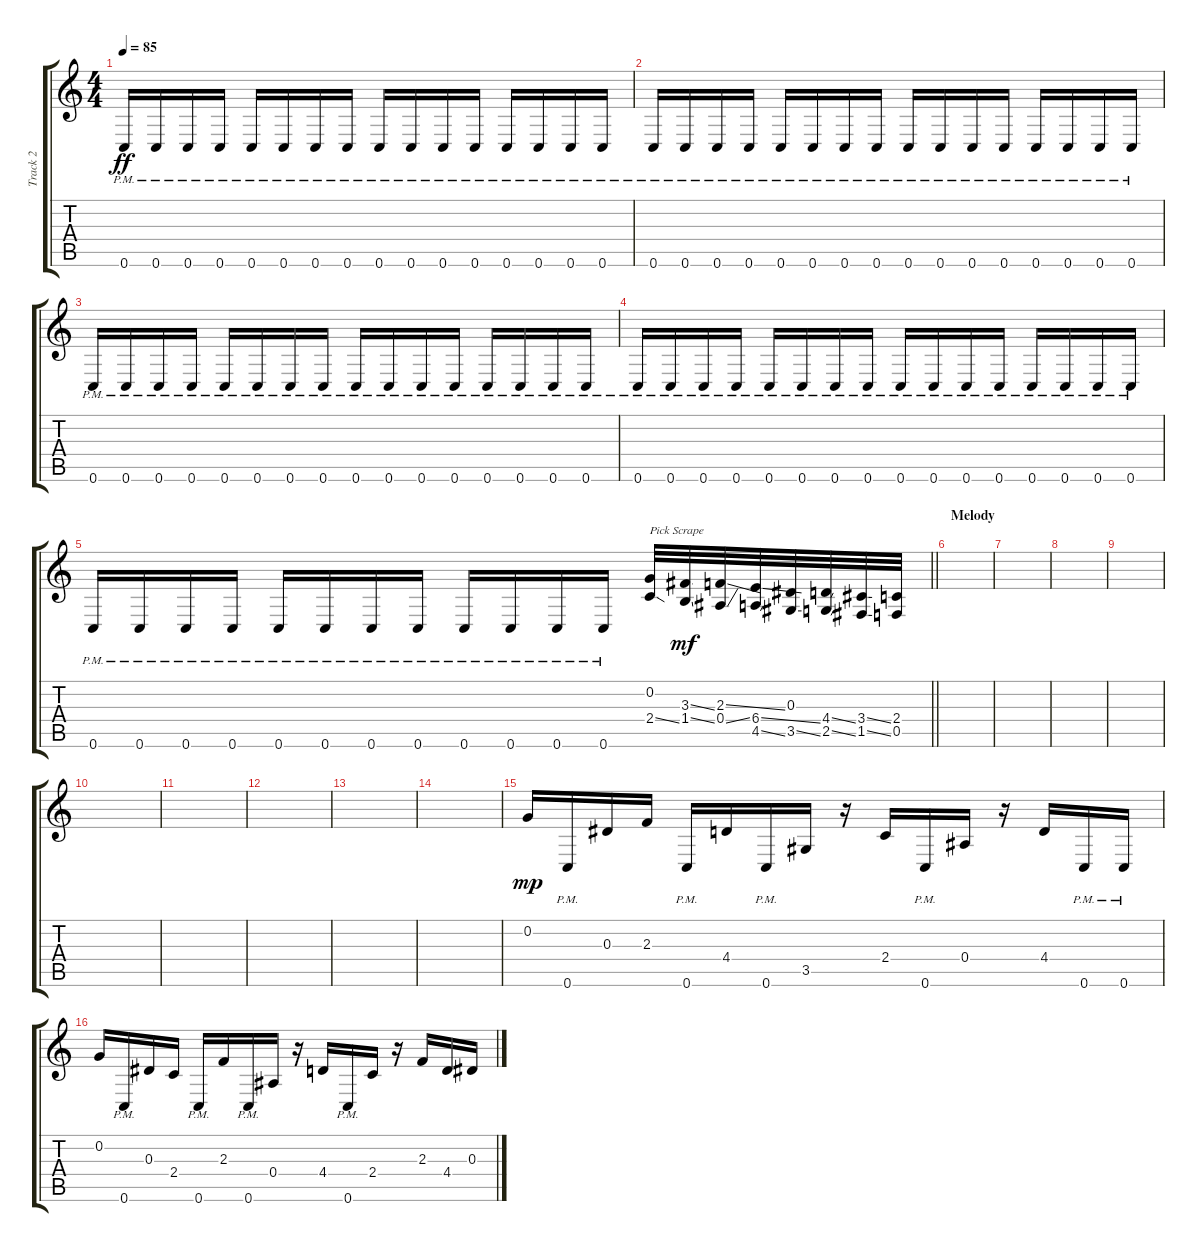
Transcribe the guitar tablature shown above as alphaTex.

\track ("Track 2" "Track 2") {instrument distortionguitar}
\staff {score tabs}
\tuning (C4 G3 Eb3 Bb2 F2 C2) {hide}
\ts (4 4)
\tempo 85
\clef g2
\ks c
0.6{pm}.16{dy ff} 0.6{pm}.16 0.6{pm}.16 0.6{pm}.16 0.6{pm}.16 0.6{pm}.16 0.6{pm}.16 0.6{pm}.16 0.6{pm}.16 0.6{pm}.16 0.6{pm}.16 0.6{pm}.16 0.6{pm}.16 0.6{pm}.16 0.6{pm}.16 0.6{pm}.16 |
0.6{pm}.16 0.6{pm}.16 0.6{pm}.16 0.6{pm}.16 0.6{pm}.16 0.6{pm}.16 0.6{pm}.16 0.6{pm}.16 0.6{pm}.16 0.6{pm}.16 0.6{pm}.16 0.6{pm}.16 0.6{pm}.16 0.6{pm}.16 0.6{pm}.16 0.6{pm}.16 |
0.6{pm}.16 0.6{pm}.16 0.6{pm}.16 0.6{pm}.16 0.6{pm}.16 0.6{pm}.16 0.6{pm}.16 0.6{pm}.16 0.6{pm}.16 0.6{pm}.16 0.6{pm}.16 0.6{pm}.16 0.6{pm}.16 0.6{pm}.16 0.6{pm}.16 0.6{pm}.16 |
0.6{pm}.16 0.6{pm}.16 0.6{pm}.16 0.6{pm}.16 0.6{pm}.16 0.6{pm}.16 0.6{pm}.16 0.6{pm}.16 0.6{pm}.16 0.6{pm}.16 0.6{pm}.16 0.6{pm}.16 0.6{pm}.16 0.6{pm}.16 0.6{pm}.16 0.6{pm}.16 |
\barLineRight lightlight
0.6{pm}.16 0.6{pm}.16 0.6{pm}.16 0.6{pm}.16 0.6{pm}.16 0.6{pm}.16 0.6{pm}.16 0.6{pm}.16 0.6{pm}.16 0.6{pm}.16 0.6{pm}.16 0.6{pm}.16 (0.2 2.4{ss}).32{txt "Pick Scrape"} (3.3{ss} 1.4{ss}).32{dy mf} (2.3{ss} 0.4{ss}).32 (6.4{ss} 4.5{ss}).32 (0.3 3.5{ss}).32 (4.4{ss} 2.5{ss}).32 (3.4{ss} 1.5{ss}).32 (2.4 0.5).32 |
\section ("" "Melody")
|
|
|
|
|
|
|
|
|
0.2.16{dy mp} 0.6{pm}.16 0.3.16 2.3.16 0.6{pm}.16 4.4.16 0.6{pm}.16 3.5.16 r.16 2.4.16 0.6{pm}.16 0.4.16 r.16 4.4.16 0.6{pm}.16 0.6{pm}.16 |
0.2.16 0.6{pm}.16 0.3.16 2.4.16 0.6{pm}.16 2.3.16 0.6{pm}.16 0.4.16 r.16 4.4.16 0.6{pm}.16 2.4.16 r.16 2.3.16 4.4.16 0.3.16
